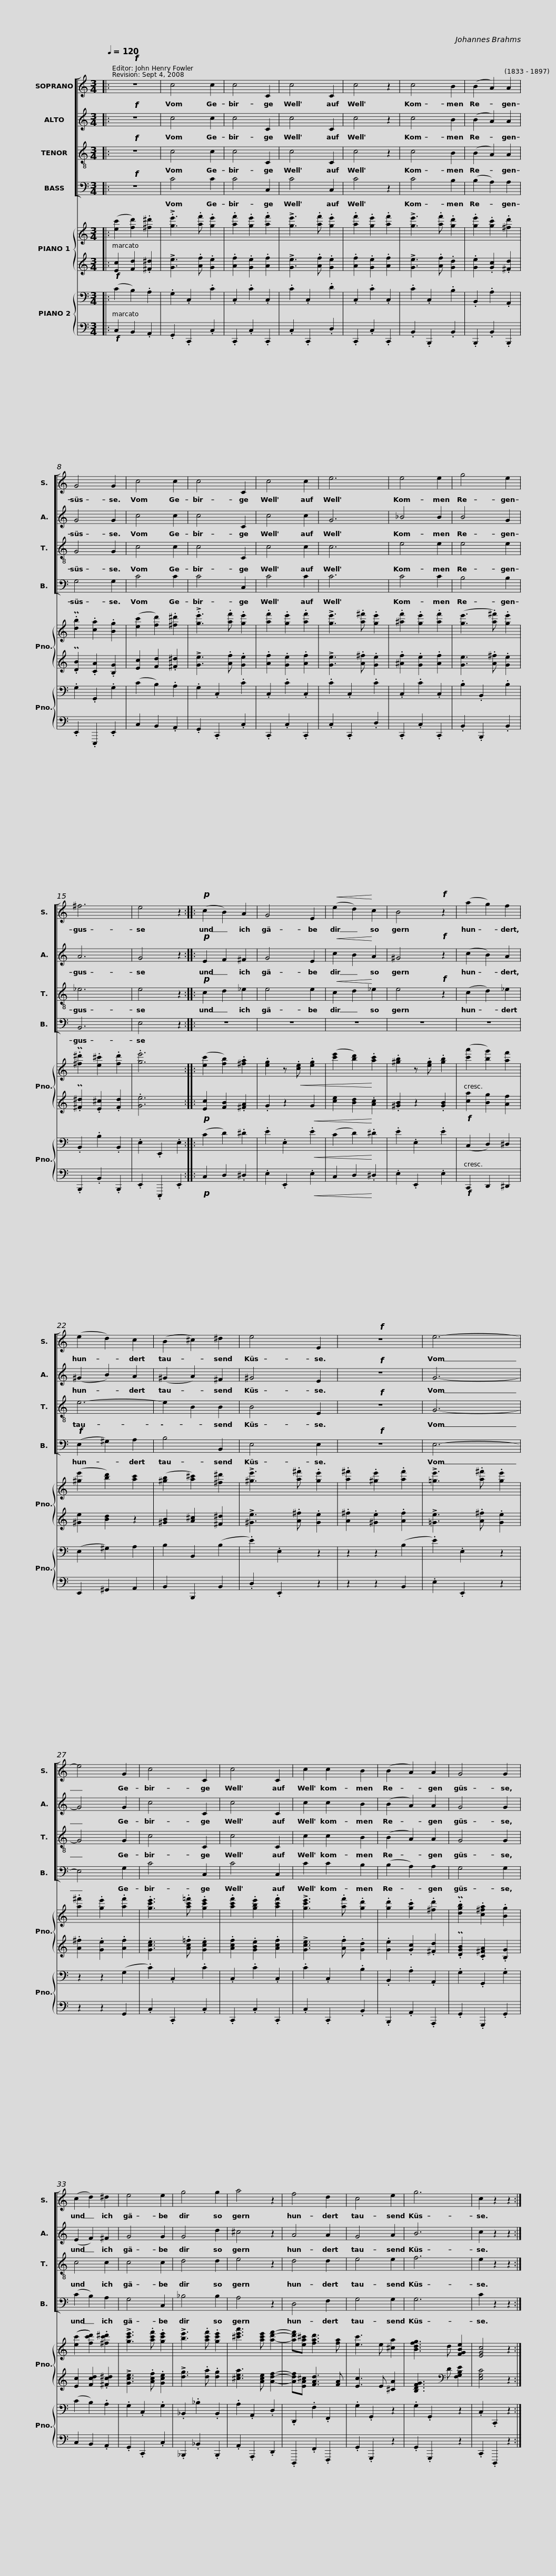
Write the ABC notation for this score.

X:1
%%score [ 1 2 3 4 ] { 5 | 6 } { 7 | 8 }
L:1/8
Q:1/4=120
M:3/4
I:linebreak $
K:C
V:1 treble
V:2 treble
V:3 treble-8 transpose=-12
V:4 bass
V:5 treble
V:6 treble
V:7 bass
V:8 bass
V:1
|:!f! z6 | c4 c2 | c4 C2 | c4 C2 | c4 z2 | %5
 c4 B2 | (B2 A2) A2 | G4 G2 |$ c4 c2 | c4 C2 | %10
 c4 c2 | e6 | e4 e2 | g4 e2 | ^f6 | %15
 e4 z2 ::$!p! (c2 B2) A2 | G4 E2 |!<(! (e2 d2)!<)! c2 | B4!f! z2 | %20
 (a2 g2) f2 | (e2 d2) c2 |$ (B2 ^c2) ^d2 | e4 E2 |!f! z6 | %25
 e6- | e4 G2 | c4 C2 |$ c4 C2 | c2 c2 B2 | %30
 (B2 A2) A2 | G4 G2 | (c2 d2) ^d2 | e4 e2 |$ g4 g2 | %35
 a4 z2 | f4 d2 | c4 e2 | g6 | c2 z2 z2 :| %40
V:2
|:!f! z6 | c4 c2 | c4 C2 | c4 C2 | c4 z2 | %5
 c4 B2 | (B2 A2) A2 | G4 G2 |$ c4 c2 | c4 C2 | %10
 c4 c2 | G6 | _B4 B2 | B4 G2 | A6 | %15
 G4 z2 ::$!p! E2 F2 ^F2 | G4 E2 |!<(! c2 B2!<)! A2 | ^G4!f! z2 | %20
 (c2 B2) A2 | (^G2 B2) A2 |$ (^G2 A2) ^F2 | ^G4 E2 |!f! z6 | %25
 G6- | G4 G2 | c4 C2 |$ c4 C2 | c2 c2 B2 | %30
 (B2 A2) A2 | G4 G2 | (E2 F2) ^F2 | G4 G2 |$ G4 d2 | %35
 ^c4 z2 | A4 A2 | G4 A2 | B6 | c2 z2 z2 :| %40
V:3
|:!f! z6 | c4 c2 | c4 C2 | c4 C2 | c4 z2 | %5
 c4 B2 | (B2 A2) A2 | G4 G2 |$ c4 c2 | c4 C2 | %10
 c4 c2 | c6 | e4 e2 | e4 e2 | _e6 | %15
 e4 z2 ::$!p! c2 d2 _e2 | e4 e2 |!<(! c2 d2!<)! _e2 | e4!f! z2 | %20
 (c2 d2) _e2 | e6- |$ e2 B2 B2 | B4 E2 |!f! z6 | %25
 G6- | G4 G2 | c4 C2 |$ c4 C2 | c2 c2 B2 | %30
 (B2 A2) A2 | G4 G2 | c4 c2 | c4 c2 |$ d4 d2 | %35
 e4 z2 | d4 d2 | e4 e2 | f6 | e2 z2 z2 :| %40
V:4
|:!f! z6 | C4 C2 | C4 C,2 | C4 C,2 | C4 z2 | %5
 C4 B,2 | (B,2 A,2) A,2 | G,4 G,2 |$ C4 C2 | C4 C,2 | %10
 C4 C2 | C6 | C4 C2 | B,4 B,2 | B,,6 | %15
 E,4 z2 ::$ z6 | z6 | z6 | z6 | %20
 z6 |!f! (E,2 ^G,2) A,2 |$ B,4 B,,2 | E,4 E,2 |!f! z6 | %25
 E,6- | E,4 G,2 | C4 C,2 |$ C4 C,2 | C2 C2 B,2 | %30
 (B,2 A,2) A,2 | G,4 G,2 | (C2 B,2) A,2 | G,4 C,2 |$ _B,4 B,2 | %35
 A,4 z2 | D,4 F,2 | G,4 G,2 | G,6 | C2 z2 z2 :| %40
V:5
|: ([ec']2 [fd']2) .[^f^d']2 | !>!.[ge']3 .[af'] .[ge']2 | .[af']2 .[ge']2 .[af']2 | !>![ge']3 .[af'] .[ge']2 | .[af']2 .[ge']2 .[af']2 | %5
 !>![ge']3 .[af'] .[gd']2 | .[ge']2 .[gc']2 .[^fd']2 | .P[db]2 .[ca]2 .[Bg]2 |$ ([ec']2 [fd']2) .[^f^d']2 | !>!.[ge']3 .[af'] .[ge']2 | %10
 .[af']2 .[ge']2 .[af']2 | !>![ge']3 .[a^f'] .[ge']2 | .[^af']2 .[ge']2 .[af']2 | ([ge']3 .[a^f']) .[ge']2 | .P[^f^d']2 .[e^c']2 .[fd']2 | %15
 .[ge']6 ::$ ([ec']2 [fb]2) .[^fa]2 | .[eg]2 z!<(! .[ce] .[eg]2 | ([c'e']2 [bd']2)!<)! .[ac']2 | .[^gb]2 z .[eg] .[gb]2 | %20
 ([c'a']2 [bg']2) [af']2 | ([^ge']2 [bd']2) [ac']2 |$ ([^gb]2 [a^c']2) [^f^d']2 | !>![^ge']3 .[a^f'] .[ge']2 | .[a^f']2 .[^ge']2 .[af']2 | %25
 !>![=ge']3 .[a^f'] .[ge']2 | .[a^f']2 .[ge']2 .[af']2 | .[gc'e']3 .[ac'=f'] .[gc'e']2 |$ .[ac'f']2 .[gbe']2 .[ac'f']2 | !>![gc'e']3 .[af'] .[gd']2 | %30
 .[gd']2 .[gc']2 .[^fd']2 | .P[dgb]2 .[c^fa]2 .[Bg]2 | (([ec']2 [fc'd']2)) .[^fc'^d']2 | !>![gc'e']3 .[ac'f'] .[gc'e']2 |$ !>![be']3 .[ac'f'] .[gc'e']2 | %35
 [^c'e'a']3 [ac'e'] [ad'f']2- | [ad'f'][ea^c'] [fad']3 [fa] | [ec']3 e [^ca]2 | [Bdfg]3 d [FGBe]2 | [EGc]4 z2 :| %40
V:6
|:!f! [Ec]2 [Fd]2 .[^F^d]2 | !>![Ge]3 .[Af] .[Ge]2 | .[Af]2 .[Ge]2 .[Af]2 | !>![Ge]3 .[Af] .[Ge]2 | .[Af]2 .[Ge]2 .[Af]2 | %5
 !>![Ge]3 .[Af] .[Gd]2 | .[Ge]2 .[Gc]2 .[^Fd]2 | .P[DB]2 .[CA]2 .[B,G]2 |$ [Ec]2 [Fd]2 .[^F^d]2 | !>![Ge]3 .[Af] .[Ge]2 | %10
 .[Af]2 .[Ge]2 .[Af]2 | !>![Ge]3 .[A^f] .[Ge]2 | .[^Af]2 .[Ge]2 .[Af]2 | [Ge]3 .[A^f] .[Ge]2 | .P[^F^d]2 .[E^c]2 .[Fd]2 | %15
 .[Ge]6 ::$!p! [Ec]2 [FB]2 .[^FA]2 | .G2 z2!<(! G2 | [ce]2 [Bd]2!<)! .[Ac]2 | .[^GB]2 z2 .[GB]2 | %20
!f! [ca]2 [Bg]2 [Af]2 | [^Ge]2 [Bd]2 z2 |$ [^GB]2 [A^c]2 [^F^d]2 | !>![^Ge]3 .[A^f] .[Ge]2 | .[A^f]2 .[^Ge]2 .[Af]2 | %25
 !>![=Ge]3 .[A^f] .[Ge]2 | .[A^f]2 .[Ge]2 .[Af]2 | .[Gce]3 .[Ac=f] .[Gce]2 |$ .[Acf]2 .[GBe]2 .[Acf]2 | !>![Gce]3 .[Af] .[Gd]2 | %30
 .[Ge]2 .[Gc]2 .[^Fd]2 | .P[DGB]2 .[C^FA]2 .[B,G]2 | [Ec]2 [Fcd]2 .[^Fc^d]2 | !>![Gce]3 .[Acf] .[Gce]2 |$ !>![dg]3 .[da] .[dg]2 | %35
 [^cea]3 [Ace] [Adf]2- | [Adf][EA^c] [FAd]3 [FA] | [Ec]3 E [^CA]2 | [B,DFG]3[K:bass] D [F,G,B,E]2 | [E,G,C]4 z2 :| %40
V:7
|: (C2 B,2) .A,2 | .G,2 .C,2 .C2 | .C,2 .C2 .C,2 | .C2 .C,2 .D2 | .C,2 .C2 .C,2 | %5
 .C2 .C,2 .B,2 | .B,,2 .A,2 .A,,2 | .G,2 .G,,2 .G,2 |$ (C2 B,2) .A,2 | .G,2 .C,2 .C2 | %10
 .C,2 .C2 .C,2 | .C2 .C,2 .C2 | .C,2 .C2 .C,2 | .B,2 .B,,2 .B,2 | .B,,2 .B,2 .B,,2 | %15
 .E,2 .E,,2 .E,2 ::$ (C2 D2) .^D2 | .E2 .E,2!<(! .E2 | (C2 D2)!<)! .^D2 | .E2 .E,2 .E2 | %20
 (C,2 D,2) ^D,2 | (E,2 ^G,2) A,2 |$ B,2 B,,2 (B,2 | .E2) .E,2 z2 | z2 z2 (B,2 | %25
 .E2) .E,2 z2 | z2 z2 (G,2 | .C2) .C,2 .C2 |$ .C,2 .C2 .C,2 | .C2 .C,2 .B,2 | %30
 .B,,2 .A,2 .A,,2 | .G,2 .G,,2 .G,2 | (C2 B,2) .A,2 | .G,2 .C,2 .G,2 |$ ._B,,2 ._B,2 .B,,2 | %35
 .A,2 .A,,2 .D,2 | .D,,2 .F,2 .F,,2 | .G,2 .G,,2 z2 | .G,2 .G,,2 z2 | .C,2 .C,,2 z2 :| %40
V:8
|:!f! C,2 B,,2 .A,,2 | .G,,2 .C,,2 .C,2 | .C,,2 .C,2 .C,,2 | .C,2 .C,,2 .D,2 | .C,,2 .C,2 .C,,2 | %5
 .B,,2 .B,,,2 .B,,2 | .B,,,2 .B,,2 .B,,,2 | .E,,2 .E,,,2 .E,,2 |$ C,2 B,,2 .A,,2 | .G,,2 .C,,2 .C,2 | %10
 .C,,2 .C,2 .C,,2 | .C,2 .C,,2 .D,2 | .C,,2 .C,2 .C,,2 | .B,,2 .B,,,2 .B,,2 | .B,,,2 .B,,2 .B,,,2 | %15
 .E,,2 .E,,,2 .E,,2 ::$!p! C,2 D,2 .^D,2 | .E,2 .E,,2!<(! .E,2 | C,2 D,2!<)! .^D,2 | .E,2 .E,,2 .E,2 | %20
!f! C,,2 D,,2 ^D,,2 | E,,2 ^G,,2 A,,2 |$ B,,2 B,,,2 B,,2 | .D,2 .E,,2 z2 | z2 z2 B,,2 | %25
 .E,2 .E,,2 z2 | z2 z2 G,,2 | .C,2 .C,,2 .C,2 |$ .C,,2 .C,2 .C,,2 | .C,2 .C,,2 .B,,2 | %30
 .B,,,2 .A,,2 .A,,,2 | .G,,2 .G,,,2 .G,,2 | C,2 B,,2 .A,,2 | .G,,2 .C,,2 .C,2 |$ ._B,,,2 ._B,,2 .B,,,2 | %35
 .A,,2 .A,,,2 .D,,2 | .D,,,2 .F,,2 .F,,,2 | .G,,2 .G,,,2 z2 | .G,,2 .G,,,2 z2 | .C,,2 .D,,,2 z2 :| %40
